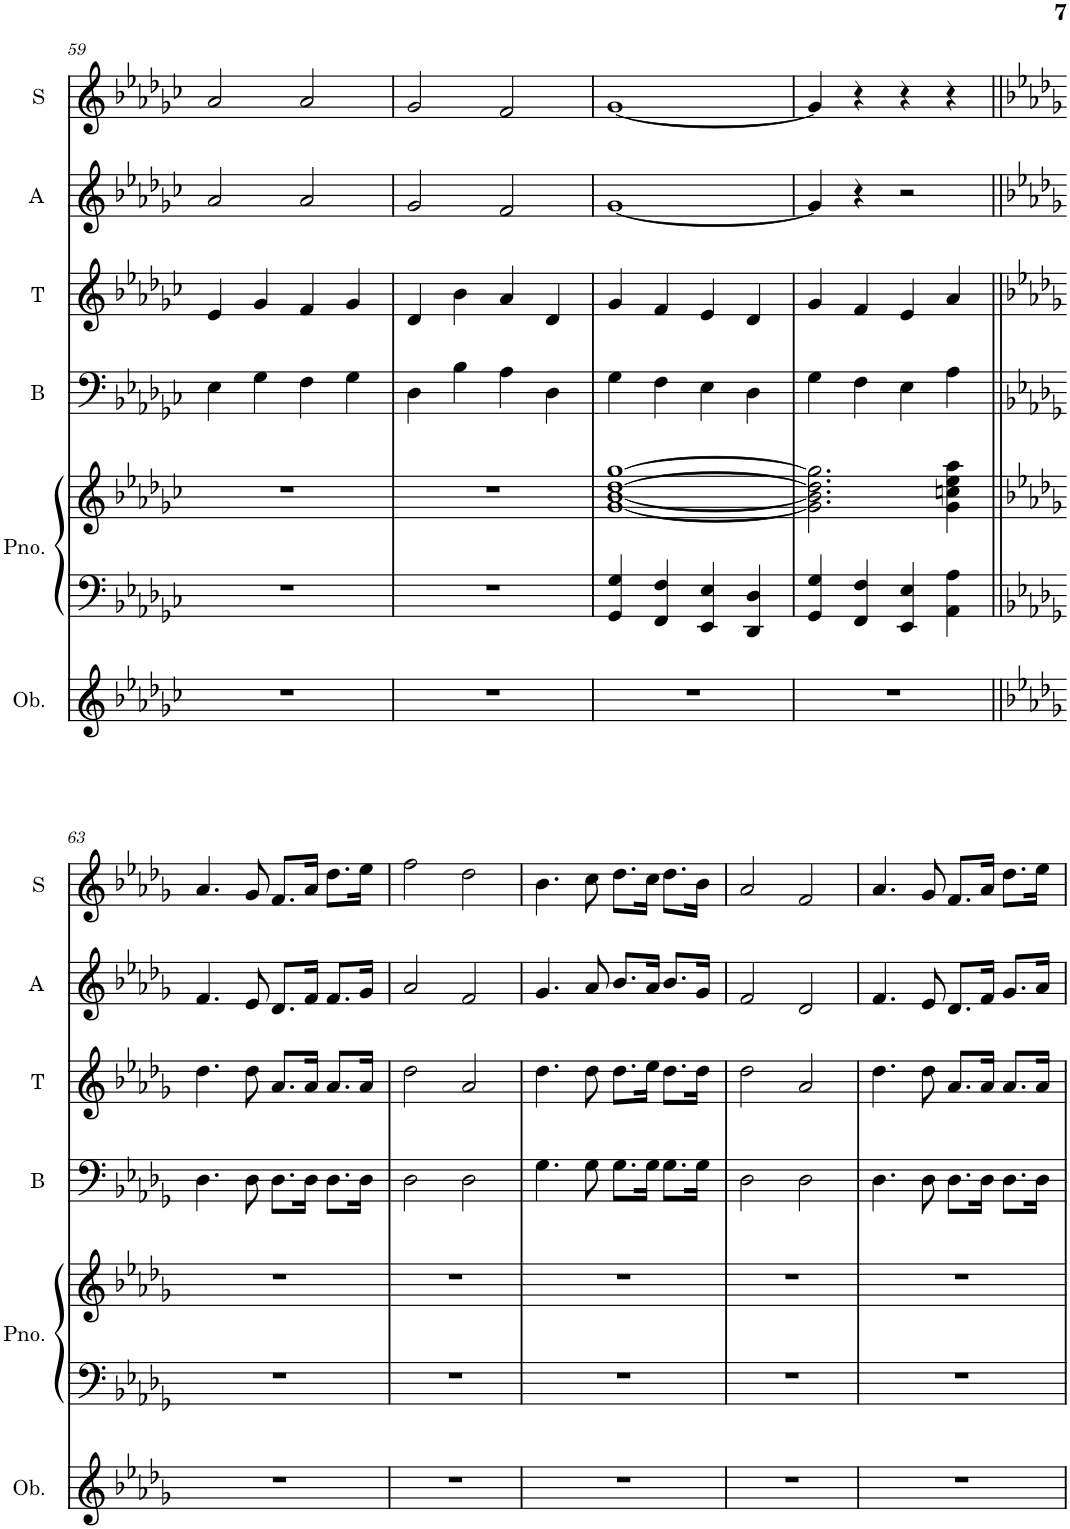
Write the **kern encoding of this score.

**kern	**kern	**kern	**kern	**kern	**kern	**kern
*part6	*part5	*part5	*part4	*part3	*part2	*part1
*staff7	*staff6	*staff5	*staff4	*staff3	*staff2	*staff1
*I"Oboe	*I"Piano	*	*I"Bass	*I"Tenor	*I"Alto	*I"Soprano
*I'Ob.	*I'Pno.	*	*I'B	*I'T	*I'A	*I'S
!!LO:PB:g=z
*clefG2	*clefF4	*clefG2	*clefF4	*clefG2	*clefG2	*clefG2
*k[b-e-a-d-g-c-]	*k[b-e-a-d-g-c-]	*k[b-e-a-d-g-c-]	*k[b-e-a-d-g-c-]	*k[b-e-a-d-g-c-]	*k[b-e-a-d-g-c-]	*k[b-e-a-d-g-c-]
*M4/4	*M4/4	*M4/4	*M4/4	*M4/4	*M4/4	*M4/4
=59	=59	=59	=59	=59	=59	=59
1r	1r	1r	4E-\	4e-/	2a-/	2a-/
.	.	.	4G-\	4g-/	.	.
.	.	.	4F\	4f/	2a-/	2a-/
.	.	.	4G-\	4g-/	.	.
=60	=60	=60	=60	=60	=60	=60
1r	1r	1r	4D-\	4d-/	2g-/	2g-/
.	.	.	4B-\	4b-\	.	.
.	.	.	4A-\	4a-/	2f/	2f/
.	.	.	4D-\	4d-/	.	.
=61	=61	=61	=61	=61	=61	=61
1r	4GG-/ 4G-/	[1g- [1b- [1dd- [1gg-	4G-\	4g-/	[1g-	[1g-
.	4FF/ 4F/	.	4F\	4f/	.	.
.	4EE-/ 4E-/	.	4E-\	4e-/	.	.
.	4DD-/ 4D-/	.	4D-\	4d-/	.	.
=62	=62	=62	=62	=62	=62	=62
1r	4GG-/ 4G-/	2.g-\] 2.b-\] 2.dd-\] 2.gg-\]	4G-\	4g-/	4g-/]	4g-/]
.	4FF/ 4F/	.	4F\	4f/	4r	4r
.	4EE-/ 4E-/	.	4E-\	4e-/	2r	4r
.	4AA-\ 4A-\	4g-\ 4ccn\ 4ee-\ 4aa-\	4A-\	4a-/	.	4r
!!LO:LB:g=z
=63||	=63||	=63||	=63||	=63||	=63||	=63||
*k[b-e-a-d-g-]	*k[b-e-a-d-g-]	*k[b-e-a-d-g-]	*k[b-e-a-d-g-]	*k[b-e-a-d-g-]	*k[b-e-a-d-g-]	*k[b-e-a-d-g-]
1r	1r	1r	4.D-\	4.dd-\	4.f/	4.a-/
.	.	.	8D-\	8dd-\	8e-/	8g-/
.	.	.	8.D-\L	8.a-/L	8.d-/L	8.f/L
.	.	.	16D-\Jk	16a-/Jk	16f/Jk	16a-/Jk
.	.	.	8.D-\L	8.a-/L	8.f/L	8.dd-\L
.	.	.	16D-\Jk	16a-/Jk	16g-/Jk	16ee-\Jk
=64	=64	=64	=64	=64	=64	=64
1r	1r	1r	2D-\	2dd-\	2a-/	2ff\
.	.	.	2D-\	2a-/	2f/	2dd-\
=65	=65	=65	=65	=65	=65	=65
1r	1r	1r	4.G-\	4.dd-\	4.g-/	4.b-\
.	.	.	8G-\	8dd-\	8a-/	8cc\
.	.	.	8.G-\L	8.dd-\L	8.b-/L	8.dd-\L
.	.	.	16G-\Jk	16ee-\Jk	16a-/Jk	16cc\Jk
.	.	.	8.G-\L	8.dd-\L	8.b-/L	8.dd-\L
.	.	.	16G-\Jk	16dd-\Jk	16g-/Jk	16b-\Jk
=66	=66	=66	=66	=66	=66	=66
1r	1r	1r	2D-\	2dd-\	2f/	2a-/
.	.	.	2D-\	2a-/	2d-/	2f/
=67	=67	=67	=67	=67	=67	=67
1r	1r	1r	4.D-\	4.dd-\	4.f/	4.a-/
.	.	.	8D-\	8dd-\	8e-/	8g-/
.	.	.	8.D-\L	8.a-/L	8.d-/L	8.f/L
.	.	.	16D-\Jk	16a-/Jk	16f/Jk	16a-/Jk
.	.	.	8.D-\L	8.a-/L	8.g-/L	8.dd-\L
.	.	.	16D-\Jk	16a-/Jk	16a-/Jk	16ee-\Jk
=	=	=	=	=	=	=
*-	*-	*-	*-	*-	*-	*-
